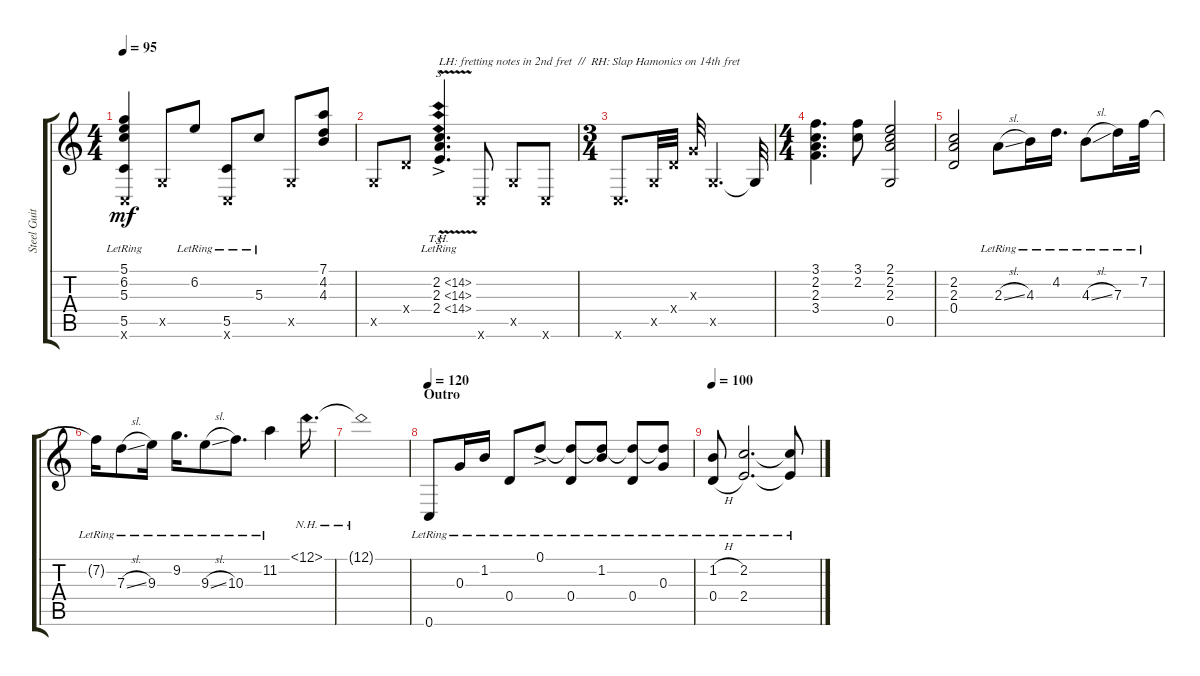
\track ("Steel Guitar" "Steel Guit") {instrument acousticguitarsteel}
\staff {score tabs}
\tuning (D4 Bb3 G3 D3 G2 C2) {hide}
\ts (4 4)
\tempo 95
\clef g2
\ks c
(5.1{lr} 6.2{lr} 5.3{lr} 5.5{lr} 0.6{x}).4{dy mf} 0.5{x}.8 6.2{lr}.8 (5.5{lr} 0.6{x}).8 5.3{lr}.8 0.5{x}.8 (7.1 4.2 4.3).8 |
0.5{x}.8 0.4{x}.8 (2.2{th 12 v ac lr} 2.3{th 12 v ac lr} 2.4{th 12 v ac lr}).4{s d txt "LH: fretting notes in 2nd fret  //  RH: Slap Hamonics on 14th fret"} 0.6{x}.8 0.5{x}.8 0.6{x}.8 |
\ts (3 4)
0.6{x}.8{d} 0.5{x}.32 0.4{x}.32 0.3{x}.32 0.5{x}.4{d} 0.5{t}.32 |
\ts (4 4)
(3.1 2.2 2.3 3.4).4{d} (3.1 2.2).8 (2.1 2.2 2.3 0.5).2 |
(2.2 2.3 0.4).2 2.3{sl lr}.8 4.3{lr}.16 4.2{lr}.16{d} 4.3{sl lr}.8 7.3{lr}.16 7.2{lr}.32 |
7.2{lr t}.16 7.3{sl lr}.8 9.3{lr}.16 9.2{lr}.16{d} 9.3{sl lr}.8 10.3{lr}.8{d} 11.2{lr}.4 12.1{nh}.16{d} |
12.1{nh t}.1 |
\section ("" "Outro")
\tempo 120
0.6{lr}.8 0.3{lr}.16 1.2{lr}.16 0.4{lr}.8 0.1{ac lr}.8 (0.1{lr t} 0.4{lr}).8 (0.1{lr t} 1.2{lr}).8 (0.1{lr t} 0.4{lr}).8 (0.1{lr t} 0.3{lr}).8 |
\tempo 100
(1.2{h lr} 0.4{h lr}).8 (2.2{lr} 2.4{lr}).2{d} (2.2{lr t} 2.4{lr t}).8
